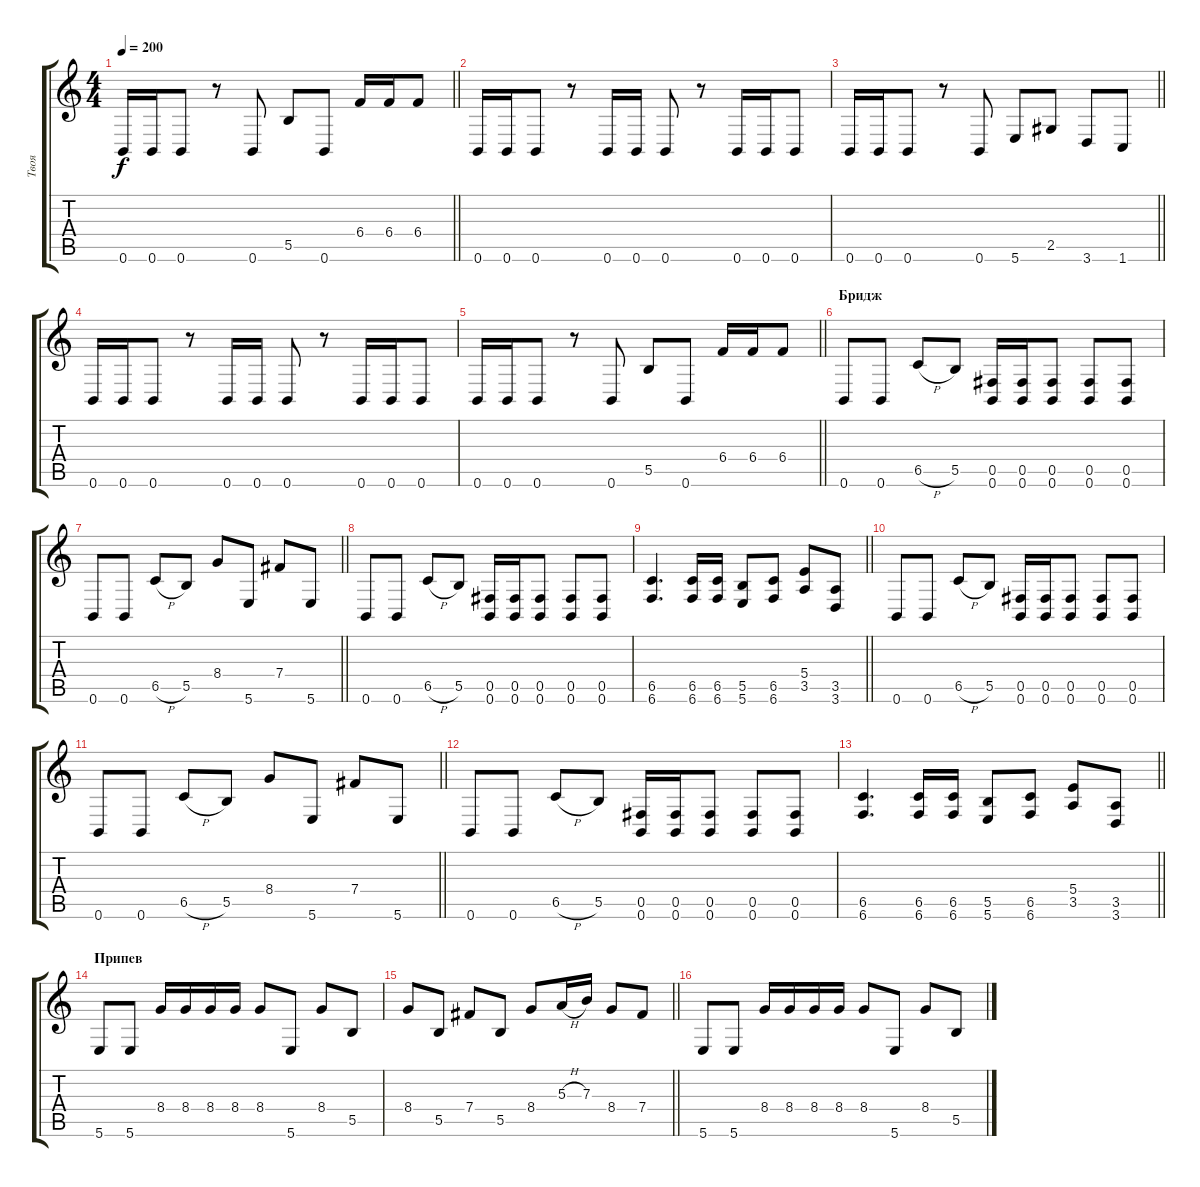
\track ("Твоя" "Твоя") {instrument distortionguitar}
\staff {score tabs}
\tuning (Db4 Ab3 E3 B2 Gb2 B1) {hide}
\ts (4 4)
\tempo 200
\clef g2
\barLineRight lightlight
\ks c
0.6.16{dy f} 0.6.16 0.6.8 r.8 0.6.8 5.5.8 0.6.8 6.4.16 6.4.16 6.4.8 |
0.6.16 0.6.16 0.6.8 r.8 0.6.16 0.6.16 0.6.8 r.8 0.6.16 0.6.16 0.6.8 |
\barLineRight lightlight
0.6.16 0.6.16 0.6.8 r.8 0.6.8 5.6.8 2.5.8 3.6.8 1.6.8 |
0.6.16 0.6.16 0.6.8 r.8 0.6.16 0.6.16 0.6.8 r.8 0.6.16 0.6.16 0.6.8 |
\barLineRight lightlight
0.6.16 0.6.16 0.6.8 r.8 0.6.8 5.5.8 0.6.8 6.4.16 6.4.16 6.4.8 |
\section ("" "Бридж")
0.6.8 0.6.8 6.5{h}.8 5.5.8 (0.5 0.6).16 (0.5 0.6).16 (0.5 0.6).8 (0.5 0.6).8 (0.5 0.6).8 |
\barLineRight lightlight
0.6.8 0.6.8 6.5{h}.8 5.5.8 8.4.8 5.6.8 7.4.8 5.6.8 |
0.6.8 0.6.8 6.5{h}.8 5.5.8 (0.5 0.6).16 (0.5 0.6).16 (0.5 0.6).8 (0.5 0.6).8 (0.5 0.6).8 |
\barLineRight lightlight
(6.5 6.6).4{d} (6.5 6.6).16 (6.5 6.6).16 (5.5 5.6).8 (6.5 6.6).8 (5.4 3.5).8 (3.5 3.6).8 |
0.6.8 0.6.8 6.5{h}.8 5.5.8 (0.5 0.6).16 (0.5 0.6).16 (0.5 0.6).8 (0.5 0.6).8 (0.5 0.6).8 |
\barLineRight lightlight
0.6.8 0.6.8 6.5{h}.8 5.5.8 8.4.8 5.6.8 7.4.8 5.6.8 |
0.6.8 0.6.8 6.5{h}.8 5.5.8 (0.5 0.6).16 (0.5 0.6).16 (0.5 0.6).8 (0.5 0.6).8 (0.5 0.6).8 |
\barLineRight lightlight
(6.5 6.6).4{d} (6.5 6.6).16 (6.5 6.6).16 (5.5 5.6).8 (6.5 6.6).8 (5.4 3.5).8 (3.5 3.6).8 |
\section ("" "Припев")
5.6.8 5.6.8 8.4.16 8.4.16 8.4.16 8.4.16 8.4.8 5.6.8 8.4.8 5.5.8 |
\barLineRight lightlight
8.4.8 5.5.8 7.4.8 5.5.8 8.4.8 5.3{h}.16 7.3.16 8.4.8 7.4.8 |
5.6.8 5.6.8 8.4.16 8.4.16 8.4.16 8.4.16 8.4.8 5.6.8 8.4.8 5.5.8
